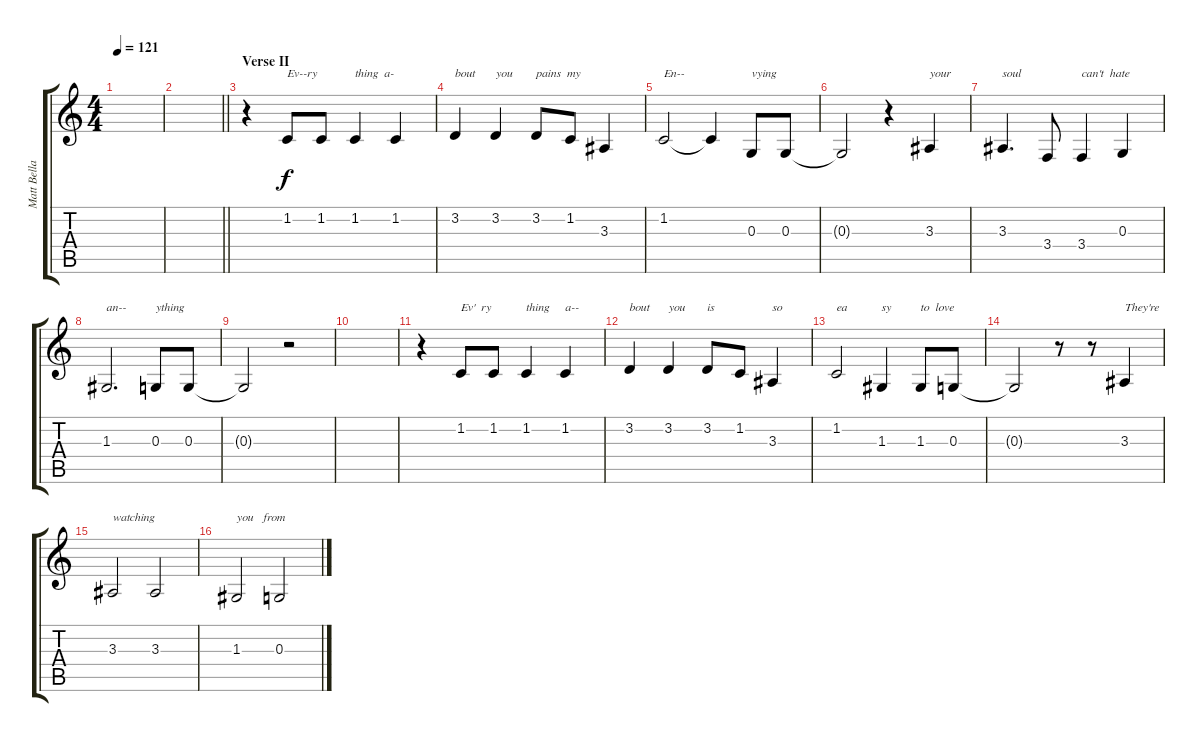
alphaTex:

\track ("Matt Bellamy - Vocals" "Matt Bella") {instrument churchorgan}
\staff {score tabs}
\tuning (E4 B3 G3 D3 A2 E2) {hide}
\ts (4 4)
\tempo 121
\clef g2
\ks c
|
\barLineRight lightlight
|
\section ("" "Verse II")
r.4 1.2.8{txt "Ev--ry"} 1.2.8 1.2.4{txt "thing  a-"} 1.2.4 |
3.2.4{txt "bout"} 3.2.4{txt "you"} 3.2.8{txt "pains  my"} 1.2.8 3.3.4 |
1.2.2{txt "En--"} 1.2{t}.4 0.3.8{txt "vying"} 0.3.8 |
0.3{t}.2 r.4 3.3.4{txt "your"} |
3.3.4{d txt "soul"} 3.4.8 3.4.4{txt "can't  hate"} 0.3.4 |
1.3.2{d txt "an--"} 0.3.8{txt "ything"} 0.3.8 |
0.3{t}.2 r.2 |
|
r.4 1.2.8{txt "Ev'  ry"} 1.2.8 1.2.4{txt "thing"} 1.2.4{txt "a--"} |
3.2.4{txt "bout"} 3.2.4{txt "you"} 3.2.8{txt "is"} 1.2.8 3.3.4{txt "so"} |
1.2.2{txt "ea"} 1.3.4{txt "sy"} 1.3.8{txt "to  love"} 0.3.8 |
0.3{t}.2 r.8 r.8 3.3.4{txt "They're"} |
3.3.2{txt "watching"} 3.3.2 |
1.3.2{txt "you   from"} 0.3.2
